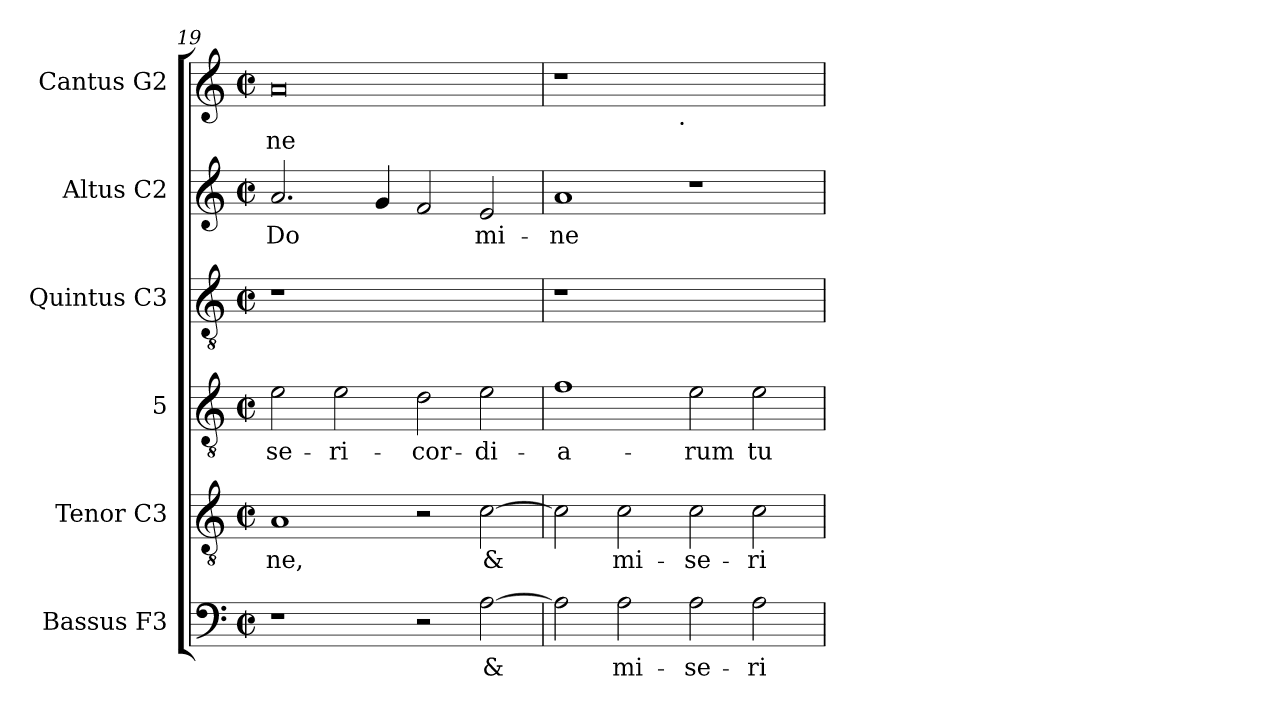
**kern	**text	**kern	**text	**kern	**text	**kern	**kern	**text	**kern	**text
*part6	*part6	*part5	*part5	*part4	*part4	*part3	*part2	*part2	*part1	*part1
*staff6	*staff6	*staff5	*staff5	*staff4	*staff4	*staff3	*staff2	*staff2	*staff1	*staff1
*I"Bassus  F3	*	*I"Tenor  C3	*	*I"5	*	*I"Quintus  C3	*I"Altus  C2	*	*I"Cantus  G2	*
*I'B	*	*I'T	*	*	*	*	*I'A	*	*I'C	*
*clefF4	*	*clefGv2	*	*clefGv2	*	*clefGv2	*clefG2	*	*clefG2	*
*k[]	*	*k[]	*	*k[]	*	*k[]	*k[]	*	*k[]	*
*C:	*	*C:	*	*C:	*	*C:	*C:	*	*C:	*
*M2/2	*	*M2/2	*	*M2/2	*	*M2/2	*M2/2	*	*M2/2	*
*met(c|)	*	*met(c|)	*	*met(c|)	*	*met(c|)	*met(c|)	*	*met(c|)	*
=19	=19	=19	=19	=19	=19	=19	=19	=19	=19	=19
!	!	!	!LO:LY:b:cj	!	!LO:LY:b:cj	!	!	!LO:LY:b:cj	!	!LO:LY:b:cj
1r	.	1A	-ne,	2e\	-se-	1r	2.a/	Do-	0a	-ne
!	!	!	!	!	!LO:LY:b:cj	!	!	!	!	!
.	.	.	.	2e\	-ri-	.	.	.	.	.
!	!	!	!	!	!	!	!	!LO:LY:b:cj	!	!
.	.	.	.	.	.	.	4g/	--	.	.
!	!	!	!	!	!LO:LY:b:cj	!	!	!LO:LY:b:cj	!	!
2r	.	2r	.	2d\	-cor-	1ryy	2f/	--	.	.
!	!LO:LY:b:cj	!	!LO:LY:b:cj	!	!LO:LY:b:cj	!	!	!LO:LY:b:cj	!	!
[>2A\	&	[>2c\	&	2e\	-di-	.	2e/	-mi-	.	.
=20	=20	=20	=20	=20	=20	=20	=20	=20	=20	=20
!	!LO:LY:b:cj	!	!LO:LY:b:cj	!	!LO:LY:b:cj	!	!	!LO:LY:b:cj	!	!
*	*	*	*	*	*	*	*	*	*^	*
2A\]	.	2c\]	.	1f	-a-	1r	1a	-ne	1r	2ryy	.
!	!LO:LY:b:cj	!	!LO:LY:b:cj	!	!	!	!	!	!	!	!
2A\	mi-	2c\	mi-	.	.	.	.	.	.	4...ryy	.
!	!	!	!	!	!	!	!	!	!	!LO:TX:b:t=.	!
.	.	.	.	.	.	.	.	.	.	1ryy	.
!	!LO:LY:b:cj	!	!LO:LY:b:cj	!	!LO:LY:b:cj	!	!	!	!	!	!
2A\	-se-	2c\	-se-	2e\	-rum	1ryy	1r	.	1ryy	.	.
!	!LO:LY:b:cj	!	!LO:LY:b:cj	!	!LO:LY:b:cj	!	!	!	!	!	!
2A\	-ri-	2c\	-ri-	2e\	tu-	.	.	.	.	.	.
.	.	.	.	.	.	.	.	.	.	32ryy	.
*	*	*	*	*	*	*	*	*	*v	*v	*
=	=	=	=	=	=	=	=	=	=	=
*-	*-	*-	*-	*-	*-	*-	*-	*-	*-	*-
